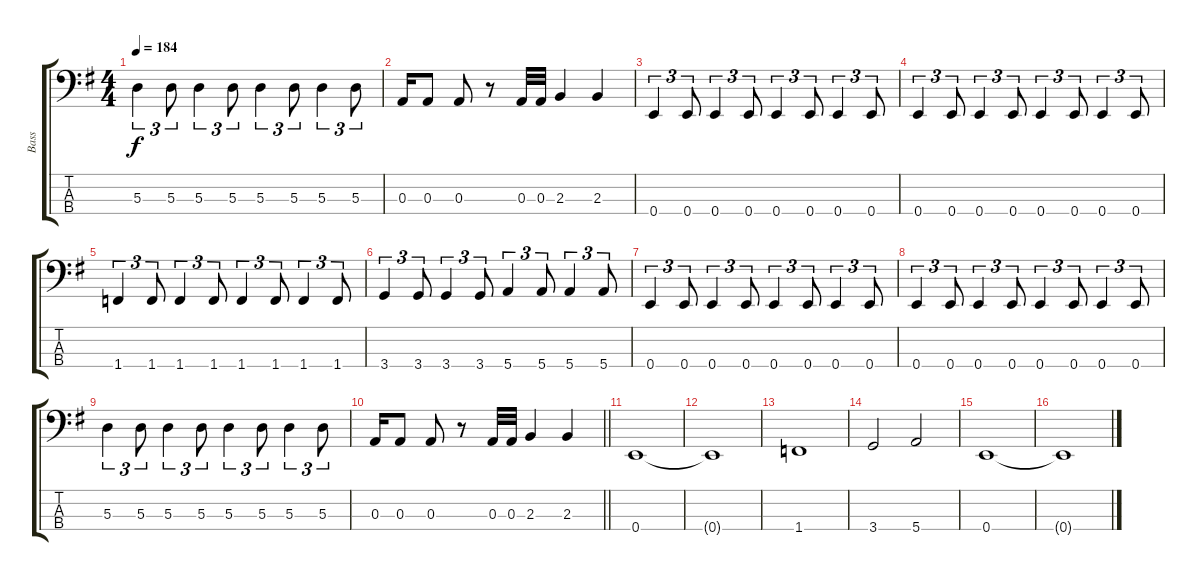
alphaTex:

\track ("Bass" "Bass") {instrument electricbassfinger}
\staff {score tabs}
\tuning (G2 D2 A1 E1) {hide}
\ts (4 4)
\tempo 184
\clef f4
\ks eminor
5.3.4{tu (3 2) dy f} 5.3.8{tu (3 2)} 5.3.4{tu (3 2)} 5.3.8{tu (3 2)} 5.3.4{tu (3 2)} 5.3.8{tu (3 2)} 5.3.4{tu (3 2)} 5.3.8{tu (3 2)} |
0.3.16 0.3.8{beam split} 0.3.8 r.8 0.3.32{beam merge} 0.3.32 2.3.4 2.3.4 |
0.4.4{tu (3 2)} 0.4.8{tu (3 2)} 0.4.4{tu (3 2)} 0.4.8{tu (3 2)} 0.4.4{tu (3 2)} 0.4.8{tu (3 2)} 0.4.4{tu (3 2)} 0.4.8{tu (3 2)} |
0.4.4{tu (3 2)} 0.4.8{tu (3 2)} 0.4.4{tu (3 2)} 0.4.8{tu (3 2)} 0.4.4{tu (3 2)} 0.4.8{tu (3 2)} 0.4.4{tu (3 2)} 0.4.8{tu (3 2)} |
1.4.4{tu (3 2)} 1.4.8{tu (3 2)} 1.4.4{tu (3 2)} 1.4.8{tu (3 2)} 1.4.4{tu (3 2)} 1.4.8{tu (3 2)} 1.4.4{tu (3 2)} 1.4.8{tu (3 2)} |
3.4.4{tu (3 2)} 3.4.8{tu (3 2)} 3.4.4{tu (3 2)} 3.4.8{tu (3 2)} 5.4.4{tu (3 2)} 5.4.8{tu (3 2)} 5.4.4{tu (3 2)} 5.4.8{tu (3 2)} |
0.4.4{tu (3 2)} 0.4.8{tu (3 2)} 0.4.4{tu (3 2)} 0.4.8{tu (3 2)} 0.4.4{tu (3 2)} 0.4.8{tu (3 2)} 0.4.4{tu (3 2)} 0.4.8{tu (3 2)} |
0.4.4{tu (3 2)} 0.4.8{tu (3 2)} 0.4.4{tu (3 2)} 0.4.8{tu (3 2)} 0.4.4{tu (3 2)} 0.4.8{tu (3 2)} 0.4.4{tu (3 2)} 0.4.8{tu (3 2)} |
5.3.4{tu (3 2)} 5.3.8{tu (3 2)} 5.3.4{tu (3 2)} 5.3.8{tu (3 2)} 5.3.4{tu (3 2)} 5.3.8{tu (3 2)} 5.3.4{tu (3 2)} 5.3.8{tu (3 2)} |
\barLineRight lightlight
0.3.16 0.3.8{beam split} 0.3.8 r.8 0.3.32{beam merge} 0.3.32 2.3.4 2.3.4 |
0.4.1 |
0.4{t}.1 |
1.4.1 |
3.4.2 5.4.2 |
0.4.1 |
0.4{t}.1
